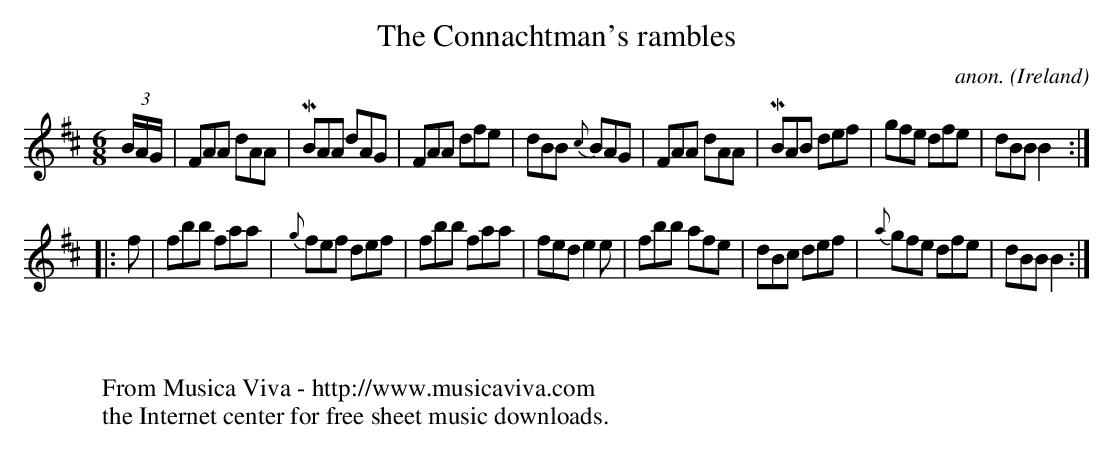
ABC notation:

X:1
T:The Connachtman's rambles
C:anon.
O:Ireland
m:Mn = (3n/o/n/
M:6/8
L:1/8
K:Bm
(3B/A/G/|FAA dAA|MBAA dAG|FAA dfe|dBB {c}BAG|FAA dAA|MBAB def|gfe dfe|dBB B2:|
|:f|fbb faa|{g}fef def|fbb faa|fed e2e|fbb afe|dBc def|{a}gfe dfe|dBB B2:|
W:
W:
W: From Musica Viva - http://www.musicaviva.com
W: the Internet center for free sheet music downloads.
